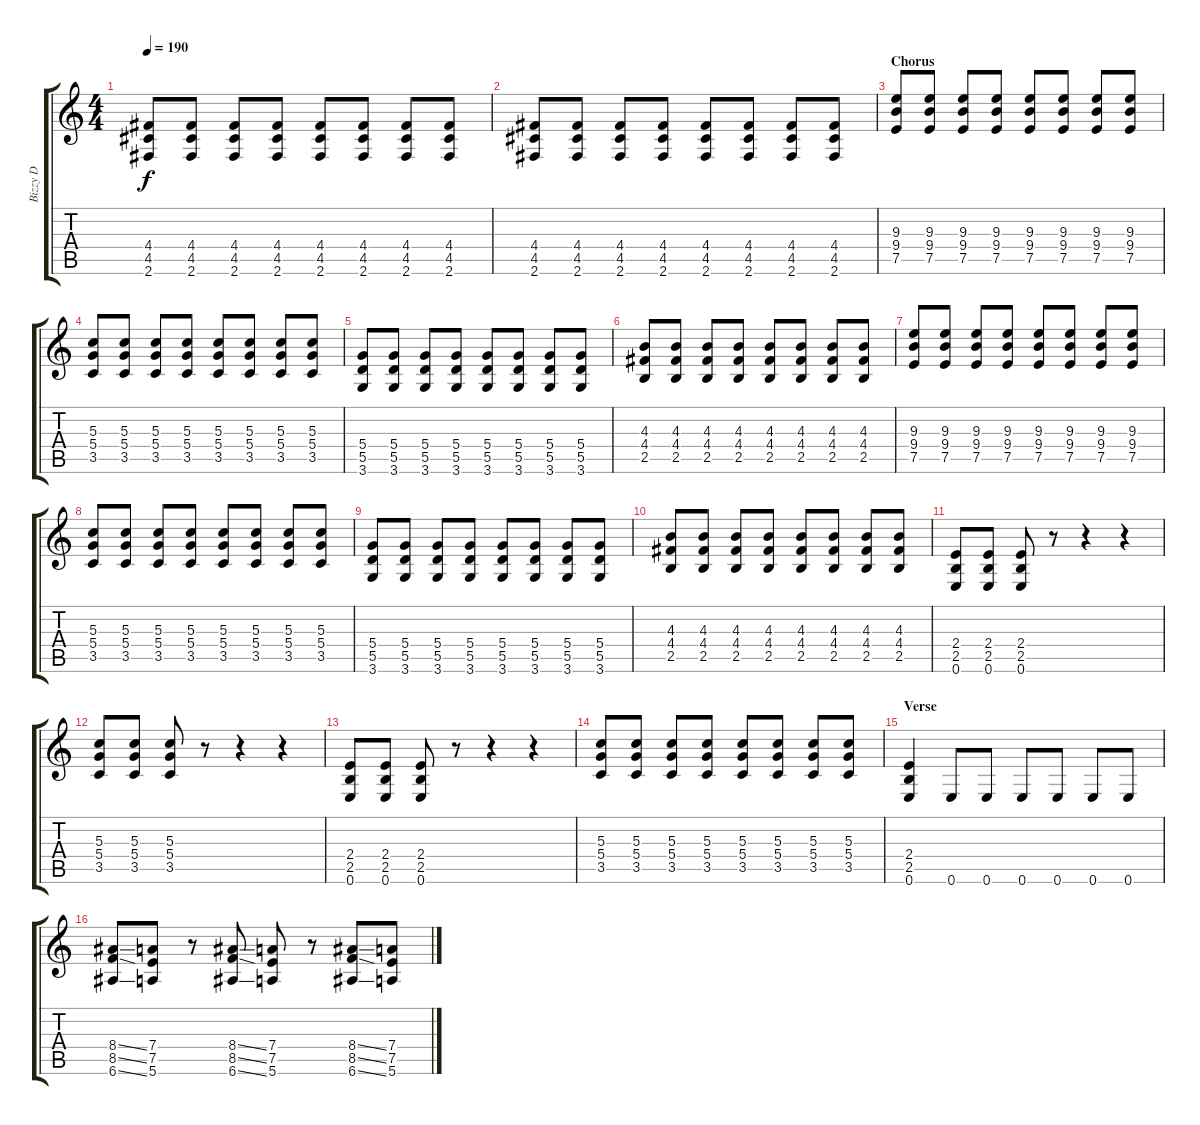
\track ("Bizzy D" "Bizzy D") {instrument distortionguitar}
\staff {score tabs}
\tuning (E4 B3 G3 D3 A2 E2) {hide}
\ts (4 4)
\tempo 190
\clef g2
\ks c
(4.4 4.5 2.6).8{dy f} (4.4 4.5 2.6).8 (4.4 4.5 2.6).8 (4.4 4.5 2.6).8 (4.4 4.5 2.6).8 (4.4 4.5 2.6).8 (4.4 4.5 2.6).8 (4.4 4.5 2.6).8 |
(4.4 4.5 2.6).8 (4.4 4.5 2.6).8 (4.4 4.5 2.6).8 (4.4 4.5 2.6).8 (4.4 4.5 2.6).8 (4.4 4.5 2.6).8 (4.4 4.5 2.6).8 (4.4 4.5 2.6).8 |
\section ("" "Chorus")
(9.3 9.4 7.5).8 (9.3 9.4 7.5).8 (9.3 9.4 7.5).8 (9.3 9.4 7.5).8 (9.3 9.4 7.5).8 (9.3 9.4 7.5).8 (9.3 9.4 7.5).8 (9.3 9.4 7.5).8 |
(5.3 5.4 3.5).8 (5.3 5.4 3.5).8 (5.3 5.4 3.5).8 (5.3 5.4 3.5).8 (5.3 5.4 3.5).8 (5.3 5.4 3.5).8 (5.3 5.4 3.5).8 (5.3 5.4 3.5).8 |
(5.4 5.5 3.6).8 (5.4 5.5 3.6).8 (5.4 5.5 3.6).8 (5.4 5.5 3.6).8 (5.4 5.5 3.6).8 (5.4 5.5 3.6).8 (5.4 5.5 3.6).8 (5.4 5.5 3.6).8 |
(4.3 4.4 2.5).8 (4.3 4.4 2.5).8 (4.3 4.4 2.5).8 (4.3 4.4 2.5).8 (4.3 4.4 2.5).8 (4.3 4.4 2.5).8 (4.3 4.4 2.5).8 (4.3 4.4 2.5).8 |
(9.3 9.4 7.5).8 (9.3 9.4 7.5).8 (9.3 9.4 7.5).8 (9.3 9.4 7.5).8 (9.3 9.4 7.5).8 (9.3 9.4 7.5).8 (9.3 9.4 7.5).8 (9.3 9.4 7.5).8 |
(5.3 5.4 3.5).8 (5.3 5.4 3.5).8 (5.3 5.4 3.5).8 (5.3 5.4 3.5).8 (5.3 5.4 3.5).8 (5.3 5.4 3.5).8 (5.3 5.4 3.5).8 (5.3 5.4 3.5).8 |
(5.4 5.5 3.6).8 (5.4 5.5 3.6).8 (5.4 5.5 3.6).8 (5.4 5.5 3.6).8 (5.4 5.5 3.6).8 (5.4 5.5 3.6).8 (5.4 5.5 3.6).8 (5.4 5.5 3.6).8 |
(4.3 4.4 2.5).8 (4.3 4.4 2.5).8 (4.3 4.4 2.5).8 (4.3 4.4 2.5).8 (4.3 4.4 2.5).8 (4.3 4.4 2.5).8 (4.3 4.4 2.5).8 (4.3 4.4 2.5).8 |
(2.4 2.5 0.6).8 (2.4 2.5 0.6).8 (2.4 2.5 0.6).8 r.8 r.4 r.4 |
(5.3 5.4 3.5).8 (5.3 5.4 3.5).8 (5.3 5.4 3.5).8 r.8 r.4 r.4 |
(2.4 2.5 0.6).8 (2.4 2.5 0.6).8 (2.4 2.5 0.6).8 r.8 r.4 r.4 |
(5.3 5.4 3.5).8 (5.3 5.4 3.5).8 (5.3 5.4 3.5).8 (5.3 5.4 3.5).8 (5.3 5.4 3.5).8 (5.3 5.4 3.5).8 (5.3 5.4 3.5).8 (5.3 5.4 3.5).8 |
\section ("" "Verse")
(2.4 2.5 0.6).4 0.6.8 0.6.8 0.6.8 0.6.8 0.6.8 0.6.8 |
(8.4{ss} 8.5{ss} 6.6{ss}).8 (7.4 7.5 5.6).8 r.8 (8.4{ss} 8.5{ss} 6.6{ss}).8 (7.4 7.5 5.6).8 r.8 (8.4{ss} 8.5{ss} 6.6{ss}).8 (7.4 7.5 5.6).8
